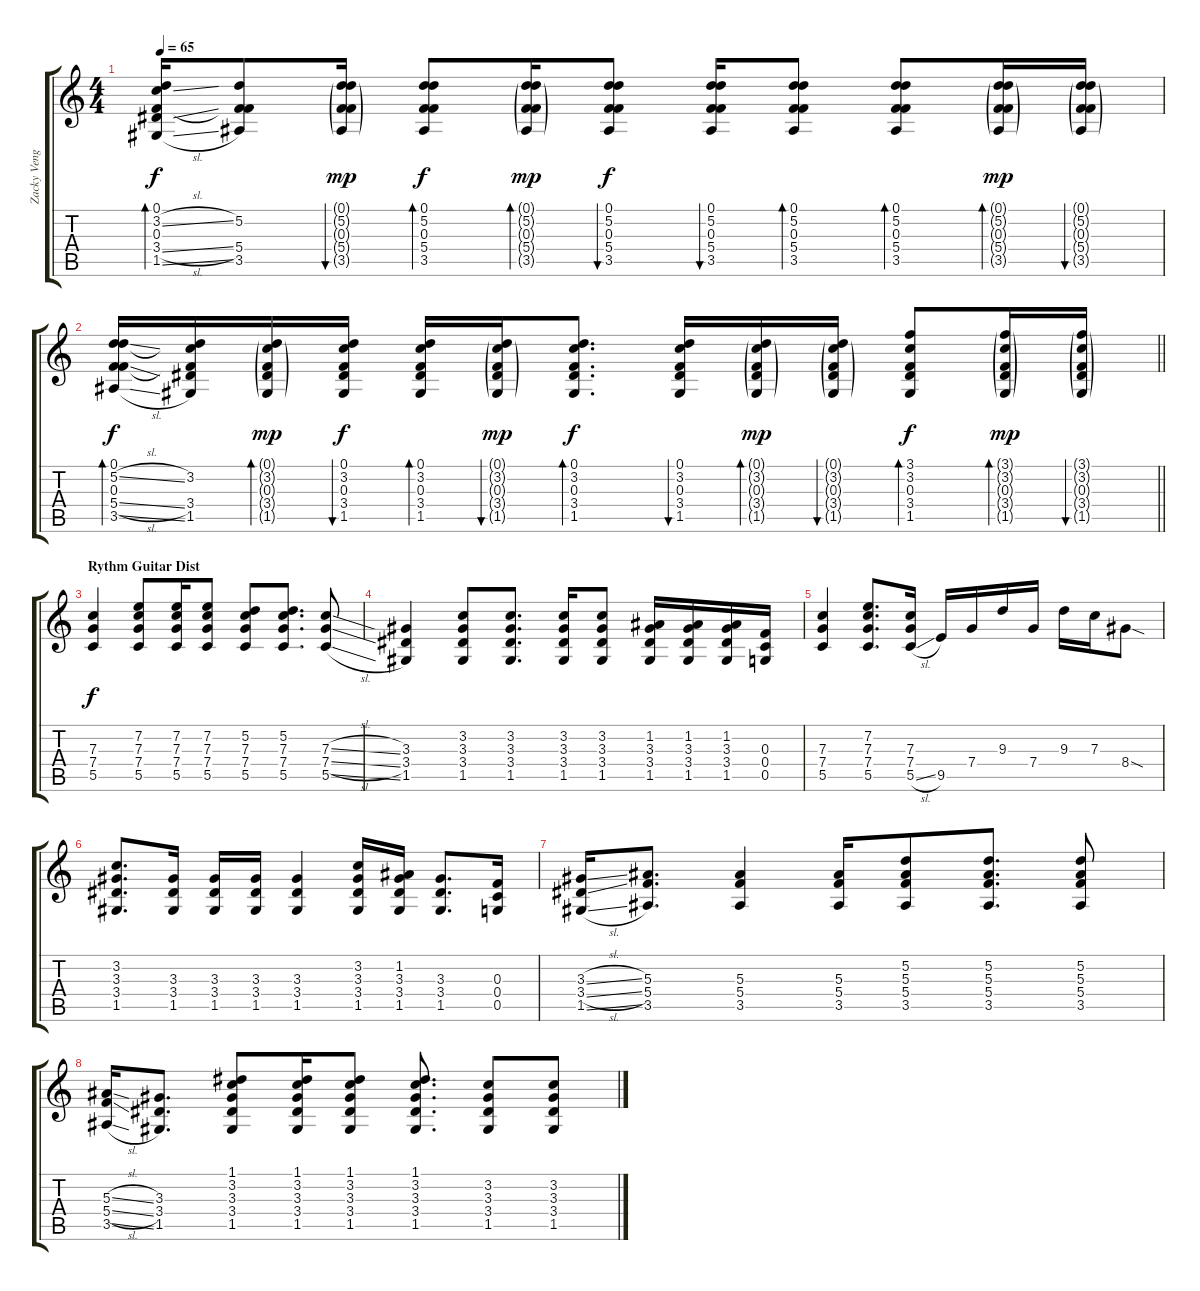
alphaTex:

\track ("Zacky Vengeance [Guitar]" "Zacky Veng") {instrument electricguitarclean}
\staff {score tabs}
\tuning (D4 A3 F3 C3 G2 C2) {hide}
\ts (4 4)
\tempo 65
\clef g2
\ks c
(0.1 3.2{sl} 0.3 3.4{sl} 1.5{sl}).16{bd 30 dy f} (5.2 0.3{t} 5.4 3.5).8 (0.1{g} 5.2{g} 0.3{g} 5.4{g} 3.5{g}).16{bu 30 dy mp} (0.1 5.2 0.3 5.4 3.5).8{bd 30 dy f} (0.1{g} 5.2{g} 0.3{g} 5.4{g} 3.5{g}).16{bd 30 dy mp} (0.1 5.2 0.3 5.4 3.5).8{bu 30 dy f} (0.1 5.2 0.3 5.4 3.5).16{bu 30} (0.1 5.2 0.3 5.4 3.5).8{bd 30} (0.1 5.2 0.3 5.4 3.5).8{bd 30} (0.1{g} 5.2{g} 0.3{g} 5.4{g} 3.5{g}).16{bd 30 dy mp} (0.1{g} 5.2{g} 0.3{g} 5.4{g} 3.5{g}).16{bu 30} |
\barLineRight lightlight
(0.1 5.2{sl} 0.3 5.4{sl} 3.5{sl}).16{bd 30 dy f} (0.1{t} 3.2 0.3{t} 3.4 1.5).16 (0.1{g} 3.2{g} 0.3{g} 3.4{g} 1.5{g}).16{bd 30 dy mp} (0.1 3.2 0.3 3.4 1.5).16{bu 30 dy f} (0.1 3.2 0.3 3.4 1.5).16{bd 30} (0.1{g} 3.2{g} 0.3{g} 3.4{g} 1.5{g}).16{bu 30 dy mp} (0.1 3.2 0.3 3.4 1.5).8{d bd 30 dy f} (0.1 3.2 0.3 3.4 1.5).16{bu 30} (0.1{g} 3.2{g} 0.3{g} 3.4{g} 1.5{g}).16{bd 30 dy mp} (0.1{g} 3.2{g} 0.3{g} 3.4{g} 1.5{g}).16{bu 30} (3.1 3.2 0.3 3.4 1.5).8{bd 30 dy f} (3.1{g} 3.2{g} 0.3{g} 3.4{g} 1.5{g}).16{bd 30 dy mp} (3.1{g} 3.2{g} 0.3{g} 3.4{g} 1.5{g}).16{bu 30} |
\section ("" "Rythm Guitar Dist")
(7.3 7.4 5.5).4{dy f volume 12 instrument overdrivenguitar} (7.2 7.3 7.4 5.5).8 (7.2 7.3 7.4 5.5).16 (7.2 7.3 7.4 5.5).8 (5.2 7.3 7.4 5.5).8 (5.2 7.3 7.4 5.5).8{d} (7.3{sl} 7.4{sl} 5.5{sl}).8 |
(3.3 3.4 1.5).4 (3.2 3.3 3.4 1.5).8 (3.2 3.3 3.4 1.5).8{d} (3.2 3.3 3.4 1.5).16 (3.2 3.3 3.4 1.5).8 (1.2 3.3 3.4 1.5).16 (1.2 3.3 3.4 1.5).16 (1.2 3.3 3.4 1.5).16 (0.3 0.4 0.5).16 |
(7.3 7.4 5.5).4 (7.2 7.3 7.4 5.5).8{d} (7.3 7.4 5.5{sl}).16 9.5.16 7.4.16 9.3.16 7.4.16 9.3.16 7.3.16 8.4{sod}.8 |
(3.2 3.3 3.4 1.5).8{d} (3.3 3.4 1.5).16 (3.3 3.4 1.5).16 (3.3 3.4 1.5).16 (3.3 3.4 1.5).4 (3.2 3.3 3.4 1.5).16 (1.2 3.3 3.4 1.5).16 (3.3 3.4 1.5).8{d} (0.3 0.4 0.5).16 |
(3.3{sl} 3.4{sl} 1.5{sl}).16 (5.3 5.4 3.5).8{d} (5.3 5.4 3.5).4 (5.3 5.4 3.5).16 (5.2 5.3 5.4 3.5).8 (5.2 5.3 5.4 3.5).8{d} (5.2 5.3 5.4 3.5).8 |
(5.3{sl} 5.4{sl} 3.5{sl}).16 (3.3 3.4 1.5).8{d} (1.1 3.2 3.3 3.4 1.5).8 (1.1 3.2 3.3 3.4 1.5).16 (1.1 3.2 3.3 3.4 1.5).8 (1.1 3.2 3.3 3.4 1.5).8{d} (3.2 3.3 3.4 1.5).8 (3.2 3.3 3.4 1.5).8
